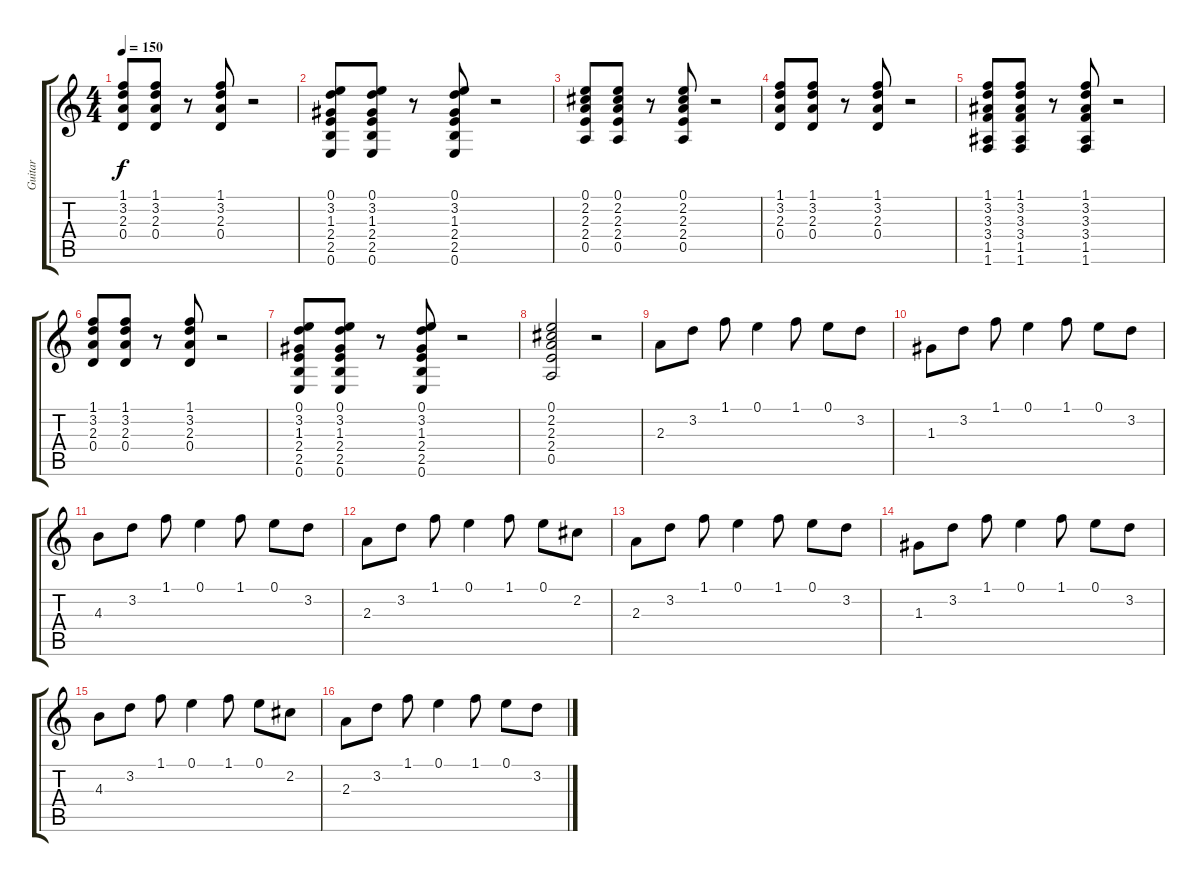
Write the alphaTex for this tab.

\track ("Guitar" "Guitar") {instrument acousticguitarnylon}
\staff {score tabs}
\tuning (E4 B3 G3 D3 A2 E2) {hide}
\ts (4 4)
\tempo 150
\clef g2
\ks c
(1.1 3.2 2.3 0.4).8{dy f} (1.1 3.2 2.3 0.4).8 r.8 (1.1 3.2 2.3 0.4).8 r.2 |
(0.1 3.2 1.3 2.4 2.5 0.6).8 (0.1 3.2 1.3 2.4 2.5 0.6).8 r.8 (0.1 3.2 1.3 2.4 2.5 0.6).8 r.2 |
(0.1 2.2 2.3 2.4 0.5).8 (0.1 2.2 2.3 2.4 0.5).8 r.8 (0.1 2.2 2.3 2.4 0.5).8 r.2 |
(1.1 3.2 2.3 0.4).8 (1.1 3.2 2.3 0.4).8 r.8 (1.1 3.2 2.3 0.4).8 r.2 |
(1.1 3.2 3.3 3.4 1.5 1.6).8 (1.1 3.2 3.3 3.4 1.5 1.6).8 r.8 (1.1 3.2 3.3 3.4 1.5 1.6).8 r.2 |
(1.1 3.2 2.3 0.4).8 (1.1 3.2 2.3 0.4).8 r.8 (1.1 3.2 2.3 0.4).8 r.2 |
(0.1 3.2 1.3 2.4 2.5 0.6).8 (0.1 3.2 1.3 2.4 2.5 0.6).8 r.8 (0.1 3.2 1.3 2.4 2.5 0.6).8 r.2 |
(0.1 2.2 2.3 2.4 0.5).2 r.2 |
2.3.8 3.2.8 1.1.8 0.1.4 1.1.8 0.1.8 3.2.8 |
1.3.8 3.2.8 1.1.8 0.1.4 1.1.8 0.1.8 3.2.8 |
4.3.8 3.2.8 1.1.8 0.1.4 1.1.8 0.1.8 3.2.8 |
2.3.8 3.2.8 1.1.8 0.1.4 1.1.8 0.1.8 2.2.8 |
2.3.8 3.2.8 1.1.8 0.1.4 1.1.8 0.1.8 3.2.8 |
1.3.8 3.2.8 1.1.8 0.1.4 1.1.8 0.1.8 3.2.8 |
4.3.8 3.2.8 1.1.8 0.1.4 1.1.8 0.1.8 2.2.8 |
2.3.8 3.2.8 1.1.8 0.1.4 1.1.8 0.1.8 3.2.8
